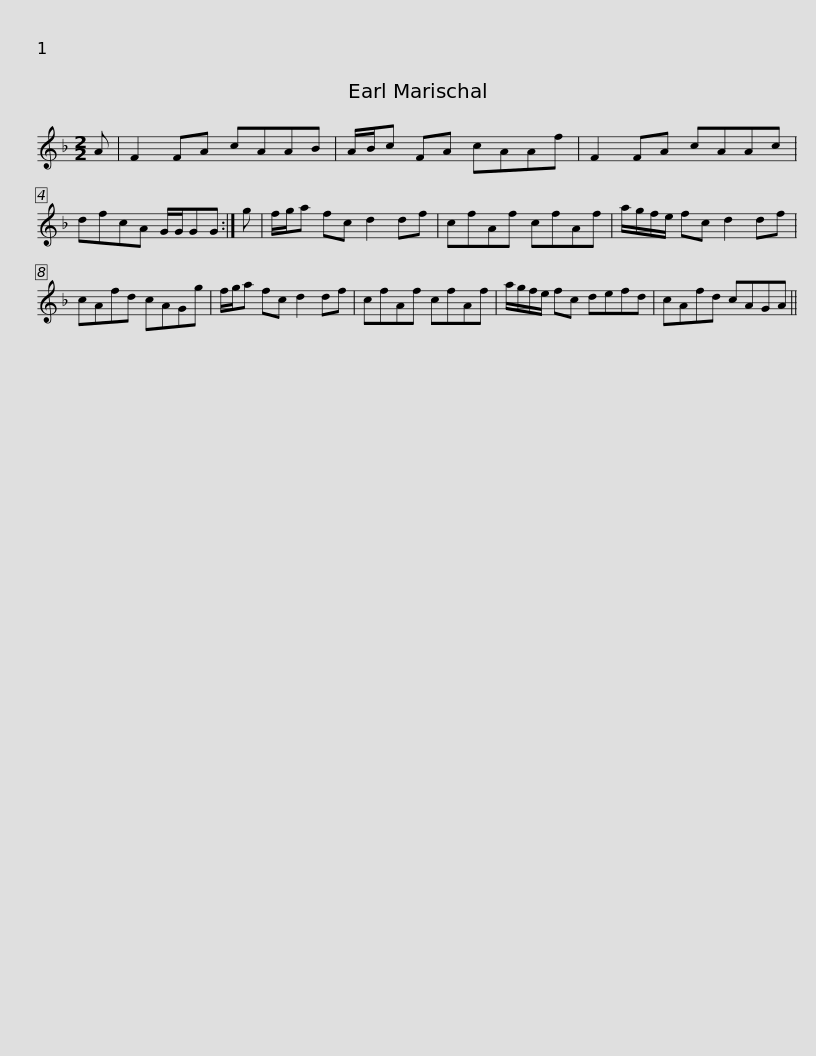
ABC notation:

X:1
L:1/8
M:2/2
I:linebreak $
K:F
V:1 treble
V:1
 A | F2 FA cAAB | A/B/c FA cAAf | F2 FA cAAc | dfcA G/G/GG :| %5
 g | f/g/a fc d2 df |$ cfAf cfAf | a/g/f/e/ fc d2 df | cAfd cAGg | %10
 f/g/a fc d2 df | cfAf cfAf |$ a/g/f/e/ fc defd | cAfd cAGA || %14
